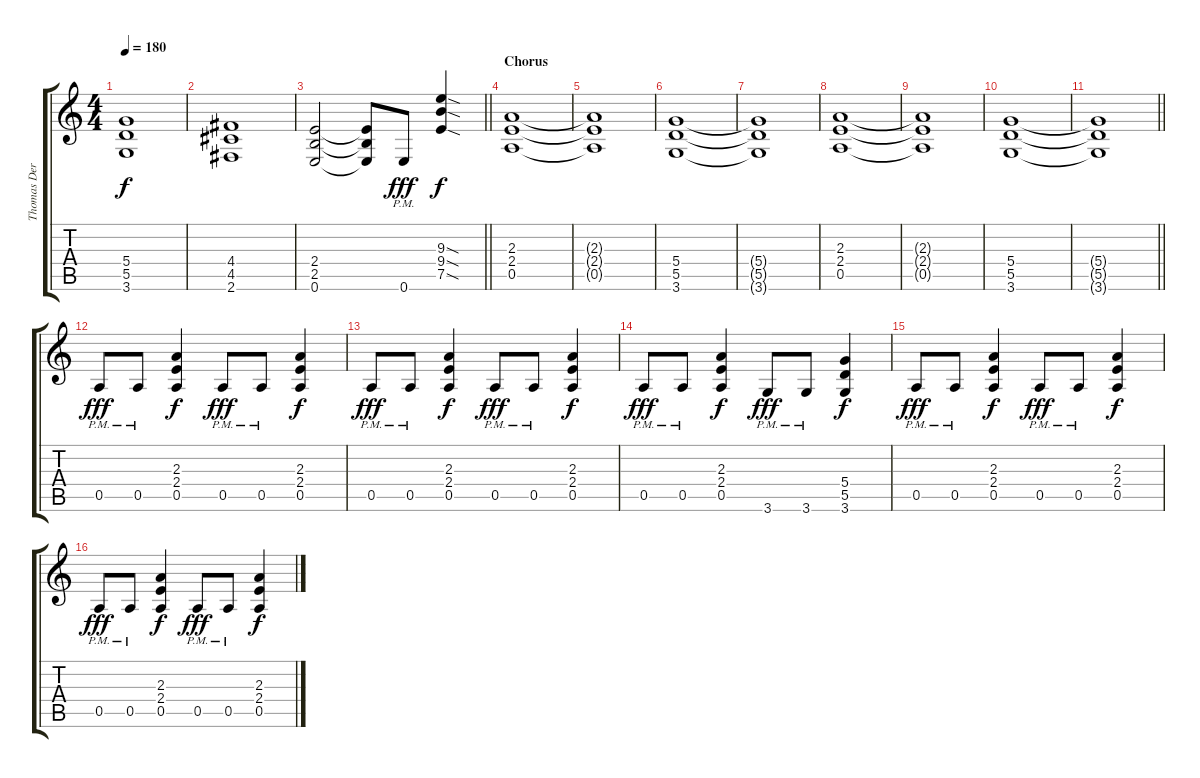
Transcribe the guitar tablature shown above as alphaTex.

\track ("Thomas Der Münzer" "Thomas Der") {instrument distortionguitar}
\staff {score tabs}
\tuning (E4 B3 G3 D3 A2 E2) {hide}
\ts (4 4)
\tempo 180
\clef g2
\ks c
(5.4 5.5 3.6).1{dy f} |
(4.4 4.5 2.6).1 |
\barLineRight lightlight
(2.4 2.5 0.6).2 (2.4{t} 2.5{t} 0.6{t}).8 0.6{pm}.8{dy fff} (9.3{sod} 9.4{sod} 7.5{sod}).4{dy f} |
\section ("" "Chorus")
(2.3 2.4 0.5).1 |
(2.3{t} 2.4{t} 0.5{t}).1 |
(5.4 5.5 3.6).1 |
(5.4{t} 5.5{t} 3.6{t}).1 |
(2.3 2.4 0.5).1 |
(2.3{t} 2.4{t} 0.5{t}).1 |
(5.4 5.5 3.6).1 |
\barLineRight lightlight
(5.4{t} 5.5{t} 3.6{t}).1 |
0.5{pm}.8{dy fff} 0.5{pm}.8 (2.3 2.4 0.5).4{dy f} 0.5{pm}.8{dy fff} 0.5{pm}.8 (2.3 2.4 0.5).4{dy f} |
0.5{pm}.8{dy fff} 0.5{pm}.8 (2.3 2.4 0.5).4{dy f} 0.5{pm}.8{dy fff} 0.5{pm}.8 (2.3 2.4 0.5).4{dy f} |
0.5{pm}.8{dy fff} 0.5{pm}.8 (2.3 2.4 0.5).4{dy f} 3.6{pm}.8{dy fff} 3.6{pm}.8 (5.4 5.5 3.6).4{dy f} |
0.5{pm}.8{dy fff} 0.5{pm}.8 (2.3 2.4 0.5).4{dy f} 0.5{pm}.8{dy fff} 0.5{pm}.8 (2.3 2.4 0.5).4{dy f} |
0.5{pm}.8{dy fff} 0.5{pm}.8 (2.3 2.4 0.5).4{dy f} 0.5{pm}.8{dy fff} 0.5{pm}.8 (2.3 2.4 0.5).4{dy f}
